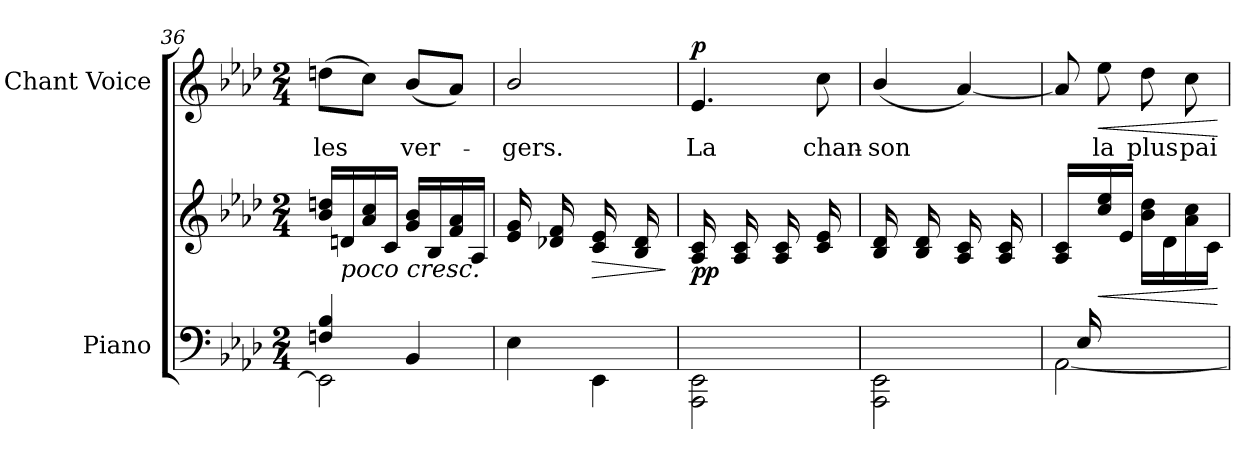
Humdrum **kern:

**kern	**kern	**dynam	**kern	**text	**dynam
*part2	*part2	*part2	*part1	*part1	*part1
*staff3	*staff2	*staff2/3	*staff1	*staff1	*staff1
*I"Piano	*	*	*I"Chant Voice	*	*
*I'Pno	*	*	*	*	*
*clefF4	*clefG2	*	*clefG2	*	*
*k[b-e-a-d-]	*k[b-e-a-d-]	*	*k[b-e-a-d-]	*	*
*M2/4	*M2/4	*	*M2/4	*	*
=36	=36	=36	=36	=36	=36
*^	*	*	*	*	*
!	!	!	!	!	!LO:LY:b	!
4Fn/ 4B-/	2EE-\]	16b-/ 16ddn/LL	.	(8ddn\L	les	.
!	!	!LO:TX:b:i:t=poco cresc.	!	!	!	!
.	.	16dn/	.	.	.	.
.	.	16a-/ 16cc/	.	8cc\J)	.	.
.	.	16c/JJ	.	.	.	.
!	!	!	!	!	!LO:LY:b	!
4BB-/	.	16g/ 16b-/LL	.	(8b-/L	ver-	.
.	.	16B-/	.	.	.	.
.	.	16f/ 16a-/	.	8a-/J)	.	.
.	.	16A-/JJ	.	.	.	.
=37	=37	=37	=37	=37	=37	=37
!	!	!	!	!	!LO:LY:b	!
16ryy	4E-\	16e-/ 16g/LL	.	2b-/	-gers.	.
16G/	.	16ryy	.	.	.	.
16ryy	.	16d-X/ 16f/	.	.	.	.
16F/JJ	.	16ryy	.	.	.	.
!	!	!	!LO:HP:b	!	!	!
16ryy	4EE-\	16c/ 16e-/LL	>	.	.	.
16E-/	.	16ryy	.	.	.	.
16ryy	.	16B-/ 16d-/	.	.	.	.
16E-/JJ	.	16ryy	.	.	.	.
*v	*v	*	*	*	*	*
.	.	]	.	.	.
!!LO:LB:g=z
=38	=38	=38	=38	=38	=38
*^	*	*	*	*	*
!	!	!	!LO:DY:b	!	!LO:LY:b	!LO:DY:a
16ryy	2AAA-\ 2EE-\	(16A-/ 16c/LL	pp	4.e-/	La	p
16E-/	.	16ryy	.	.	.	.
16ryy	.	16A-/ 16c/	.	.	.	.
16E-/JJ	.	16ryy	.	.	.	.
16ryy	.	16A-/ 16c/LL	.	.	.	.
16E-/	.	16ryy	.	.	.	.
!	!	!	!	!	!LO:LY:b	!
16ryy	.	16c/ 16e-/	.	8cc\	chan-	.
16E-/JJ)	.	16ryy	.	.	.	.
=39	=39	=39	=39	=39	=39	=39
!	!	!	!	!	!LO:LY:b	!
16ryy	2AAA-\ 2EE-\	16B-/ 16d-/LL	.	(4b-/	-son	.
16E-/	.	16ryy	.	.	.	.
16ryy	.	16B-/ 16d-/	.	.	.	.
16E-/JJ	.	16ryy	.	.	.	.
16ryy	.	16A-/ 16c/LL	.	[4a-/)	.	.
16E-/	.	16ryy	.	.	.	.
16ryy	.	16A-/ 16c/	.	.	.	.
16E-/JJ	.	16ryy	.	.	.	.
=40	=40	=40	=40	=40	=40	=40
16ryy	[2AA-\	16A-/ 16c/LL	.	8a-/]	.	.
16E-/	.	16ryy	.	.	.	.
!	!	!	!LO:HP:b	!	!LO:LY:b	!LO:HP:b
4.ryy	.	16cc/ 16ee-/	<	8ee-\	la	<
.	.	16e-/JJ	.	.	.	.
!	!	!	!	!	!LO:LY:b	!
.	.	16b-\ 16dd-\LL	.	8dd-\	plus	.
.	.	16d-\	.	.	.	.
!	!	!	!	!	!LO:LY:b	!
.	.	16a-\ 16cc\	.	8cc\	pai-	.
.	.	16c\JJ	.	.	.	.
*v	*v	*	*	*	*	*
.	.	[	.	.	[
=	=	=	=	=	=
*-	*-	*-	*-	*-	*-
